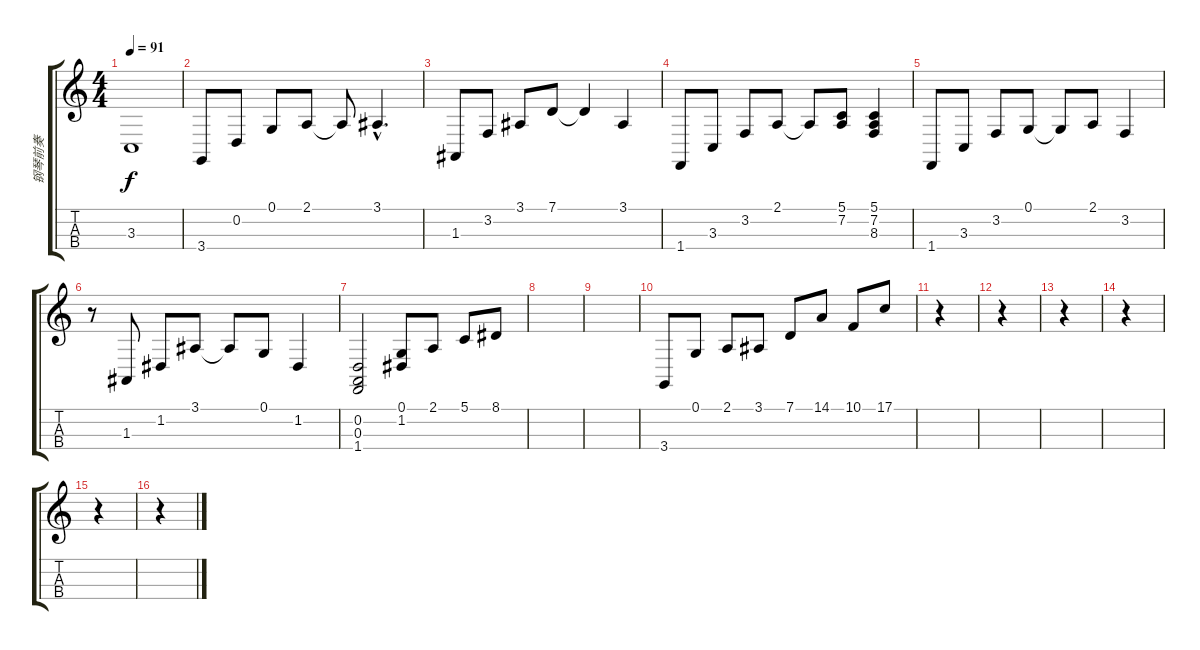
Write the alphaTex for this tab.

\track ("钢琴前奏" "钢琴前奏") {instrument acousticgrandpiano}
\staff {score tabs}
\tuning (G3 D3 A2 E2) {hide}
\ts (4 4)
\tempo 91
\clef g2
\ks c
3.3.1{dy f instrument acousticgrandpiano} |
3.4.8 0.2.8 0.1.8 2.1.8 2.1{t}.8 3.1{hac}.4{d} |
1.3.8 3.2.8 3.1.8 7.1.8 7.1{t}.4 3.1.4 |
1.4.8 3.3.8 3.2.8 2.1.8 2.1{t}.8 (5.1 7.2).8 (5.1 7.2 8.3).4 |
1.4.8 3.3.8 3.2.8 0.1.8 0.1{t}.8 2.1.8 3.2.4 |
r.8 1.3.8 1.2.8 3.1.8 3.1{t}.8 0.1.8 1.2.4 |
(0.2 0.3 1.4).2 (0.1 1.2).8 2.1.8 5.1.8 8.1.8 |
|
|
3.4.8 0.1.8 2.1.8 3.1.8 7.1.8 14.1.8 10.1.8 17.1.8 |
r.4 |
r.4 |
r.4 |
r.4 |
r.4 |
r.4
